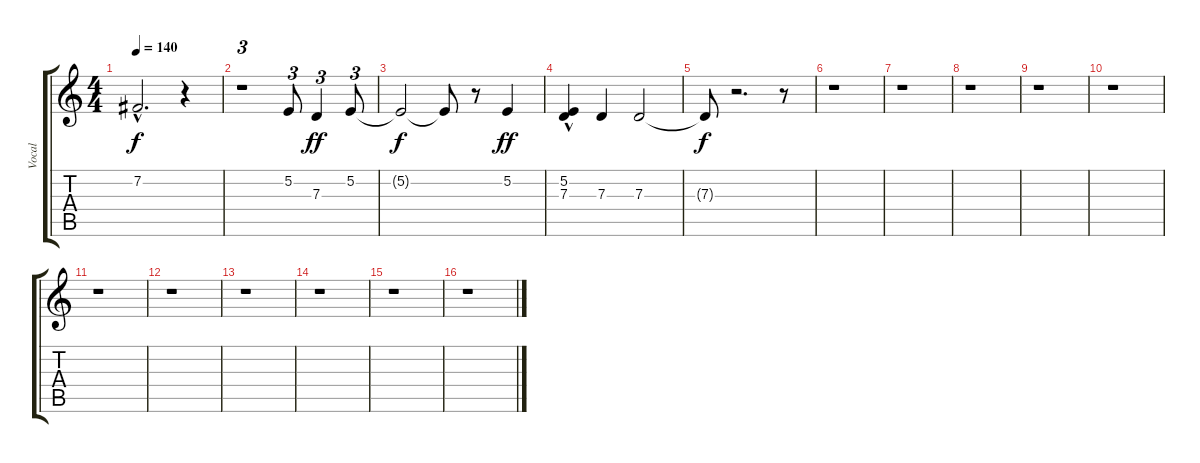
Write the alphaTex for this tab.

\track ("Vocal" "Vocal") {instrument tenorsax}
\staff {score tabs}
\tuning (E4 B3 G3 D3 A2 E2) {hide}
\ts (4 4)
\tempo 140
\clef g2
\ks c
7.2{hac t}.2{d dy f} r.4 |
r.1{tu (3 2)} 5.2.8{tu (3 2)} 7.3.4{tu (3 2) dy ff} 5.2.8{tu (3 2)} |
5.2{t}.2{dy f} 5.2{t}.8 r.8 5.2.4{dy ff} |
(5.2 7.3{hac}).4 7.3.4 7.3.2 |
7.3{t}.8{dy f} r.2{d} r.8 |
r.1 |
r.1 |
r.1 |
r.1 |
r.1 |
r.1 |
r.1 |
r.1 |
r.1 |
r.1 |
r.1
